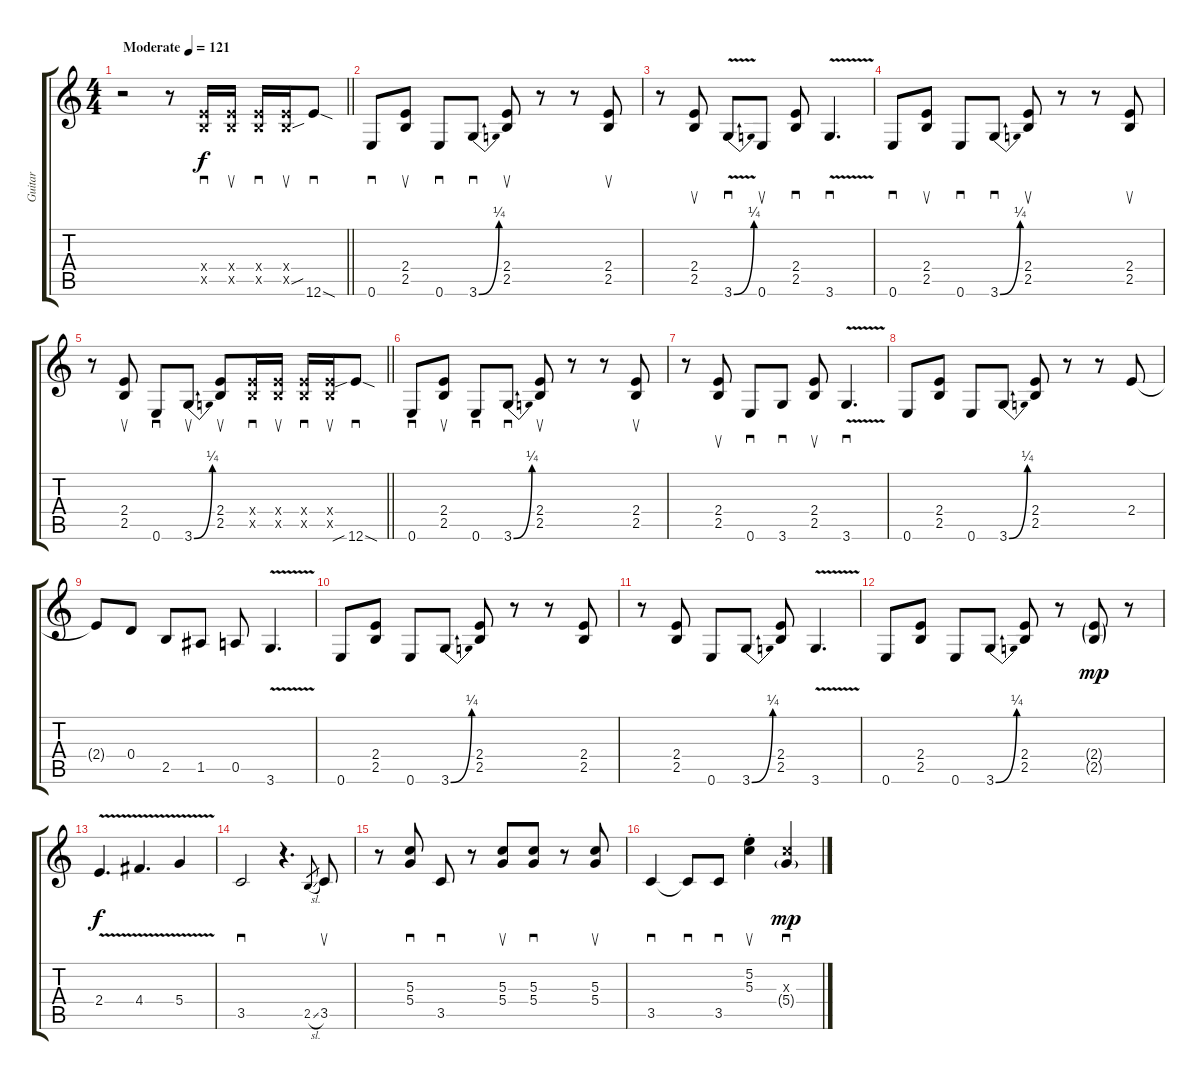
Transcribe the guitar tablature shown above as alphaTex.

\track ("Guitar" "Guitar") {instrument overdrivenguitar}
\staff {score tabs}
\tuning (E4 B3 G3 D3 A2 E2) {hide}
\ts (4 4)
\tempo (121 "Moderate")
\clef g2
\barLineRight lightlight
\ks c
r.2{dy f instrument overdrivenguitar} r.8 (2.4{x} 2.5{x}).16{sd} (2.4{x} 2.5{x}).16{su} (2.4{x} 2.5{x}).16{sd} (2.4{x} 2.5{sou x}).16{su} 12.6{sod}.8{sd} |
0.6.8{sd} (2.4 2.5).8{su} 0.6.8{sd} 3.6{be (bend 0 0 60 1)}.8{sd} (2.4 2.5).8{su} r.8 r.8 (2.4 2.5).8{su} |
r.8 (2.4 2.5).8{su} 3.6{be (bend 0 0 60 1) v}.8{sd} 0.6.8{su} (2.4 2.5).8{sd} 3.6{v}.4{d sd} |
0.6.8{sd} (2.4 2.5).8{su} 0.6.8{sd} 3.6{be (bend 0 0 60 1)}.8{sd} (2.4 2.5).8{su} r.8 r.8 (2.4 2.5).8{su} |
\barLineRight lightlight
r.8 (2.4 2.5).8{su} 0.6.8{sd} 3.6{be (bend 0 0 60 1)}.8{su} (2.4 2.5).8{su} (2.4{x} 2.5{x}).16{sd} (2.4{x} 2.5{x}).16{su} (2.4{x} 2.5{x}).16{sd} (2.4{x} 2.5{x}).16{su} 12.6{sib sod}.8{sd} |
0.6.8{sd} (2.4 2.5).8{su} 0.6.8{sd} 3.6{be (bend 0 0 60 1)}.8{sd} (2.4 2.5).8{su} r.8 r.8 (2.4 2.5).8{su} |
r.8 (2.4 2.5).8{su} 0.6.8{sd} 3.6.8{sd} (2.4 2.5).8{su} 3.6{v}.4{d sd} |
0.6.8 (2.4 2.5).8 0.6.8 3.6{be (bend 0 0 60 1)}.8 (2.4 2.5).8 r.8 r.8 2.4.8 |
2.4{t}.8 0.4.8 2.5.8 1.5.8 0.5.8 3.6{v}.4{d} |
0.6.8 (2.4 2.5).8 0.6.8 3.6{be (bend 0 0 60 1)}.8 (2.4 2.5).8 r.8 r.8 (2.4 2.5).8 |
r.8 (2.4 2.5).8 0.6.8 3.6{be (bend 0 0 60 1)}.8 (2.4 2.5).8 3.6{v}.4{d} |
0.6.8 (2.4 2.5).8 0.6.8 3.6{be (bend 0 0 60 1)}.8 (2.4 2.5).8 r.8 (2.4{g} 2.5{g}).8{dy mp} r.8 |
2.4{v}.4{d dy f} 4.4{v}.4{d} 5.4{v}.4 |
3.5.2{sd} r.4{d} 2.5{sl}.8{gr} 3.5.8{su} |
r.8 (5.3 5.4).8{sd} 3.5.8{sd} r.8 (5.3 5.4).8{su} (5.3 5.4).8{sd} r.8 (5.3 5.4).8{su} |
3.5.4{sd} 3.5{t}.8{sd} 3.5.8{sd} (5.2{st} 5.3{st}).4{su} (5.3{x} 5.4{g}).4{sd dy mp}
